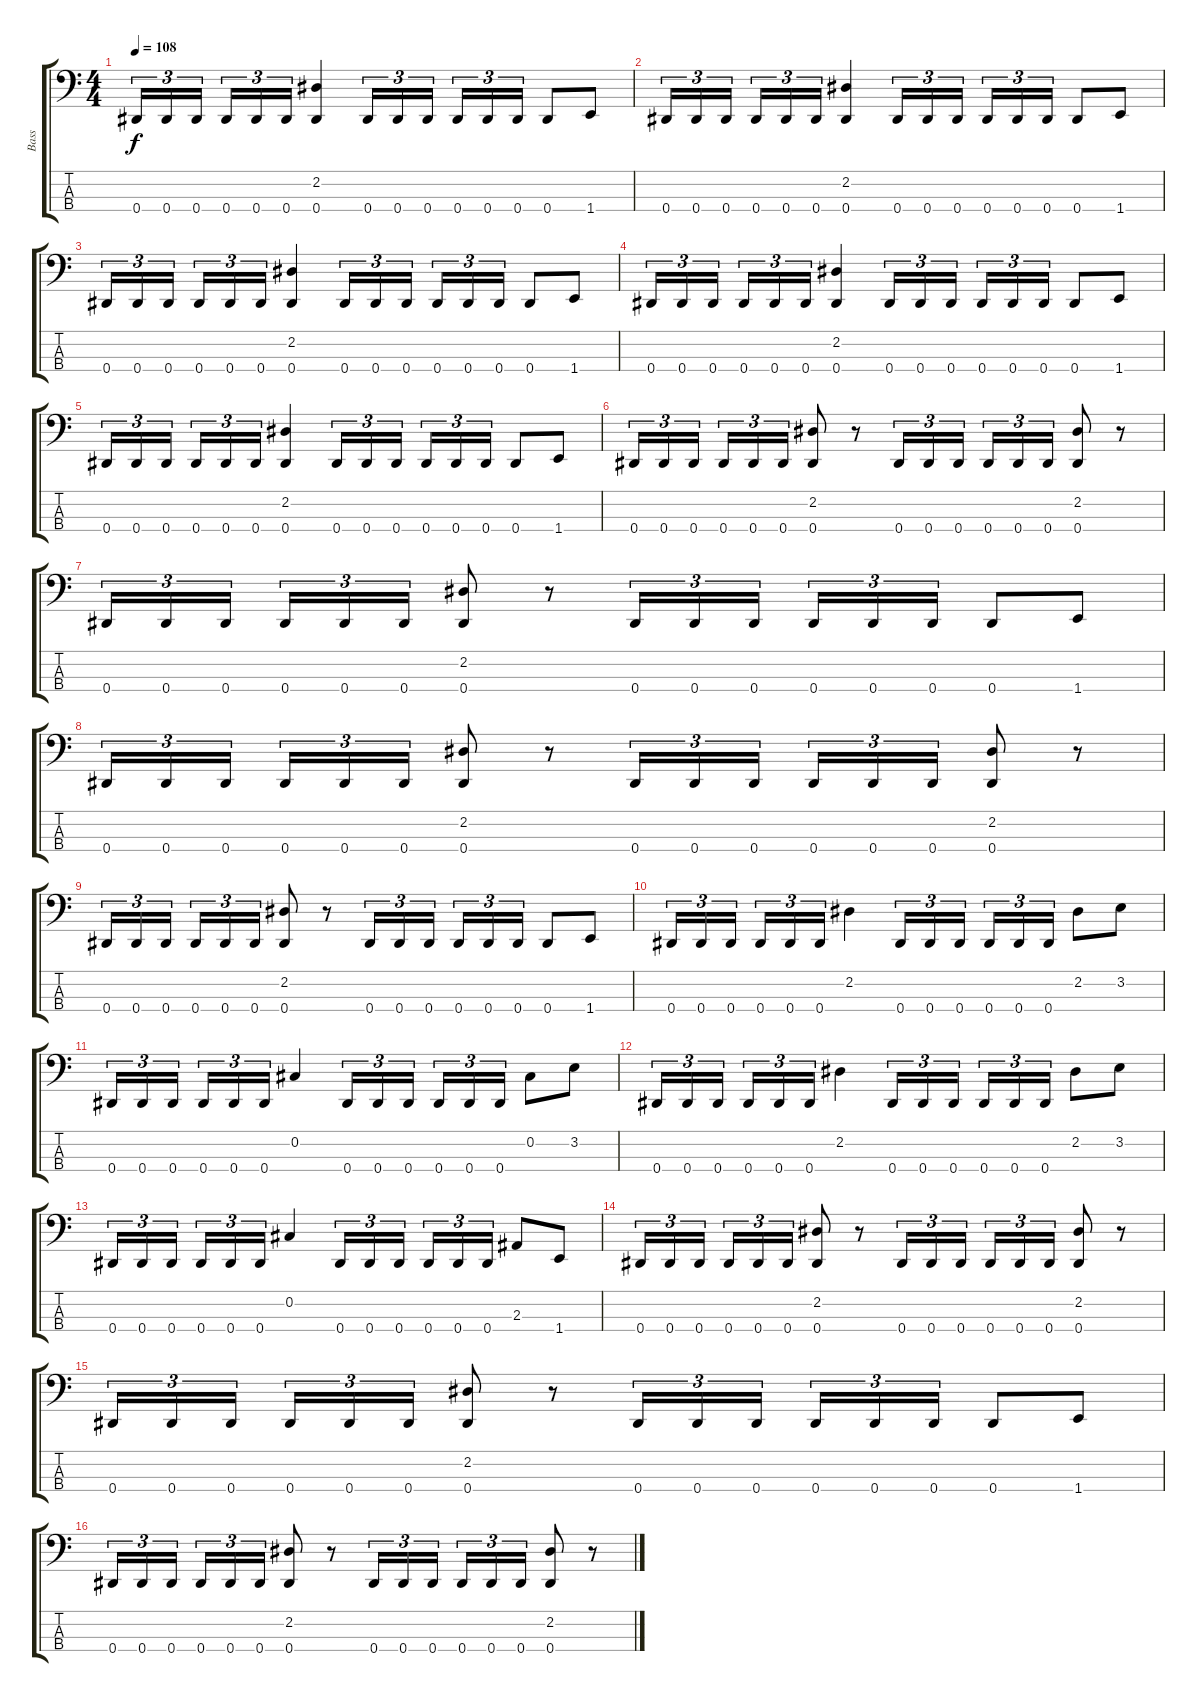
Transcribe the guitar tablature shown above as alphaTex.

\track ("Bass" "Bass") {instrument acousticguitarnylon}
\staff {score tabs}
\tuning (Gb2 Db2 Ab1 Eb1) {hide}
\ts (4 4)
\tempo 108
\clef f4
\ks c
0.4.16{tu (3 2) dy f} 0.4.16{tu (3 2)} 0.4.16{tu (3 2)} 0.4.16{tu (3 2)} 0.4.16{tu (3 2)} 0.4.16{tu (3 2)} (2.2 0.4).4 0.4.16{tu (3 2)} 0.4.16{tu (3 2)} 0.4.16{tu (3 2)} 0.4.16{tu (3 2)} 0.4.16{tu (3 2)} 0.4.16{tu (3 2)} 0.4.8 1.4.8 |
0.4.16{tu (3 2)} 0.4.16{tu (3 2)} 0.4.16{tu (3 2)} 0.4.16{tu (3 2)} 0.4.16{tu (3 2)} 0.4.16{tu (3 2)} (2.2 0.4).4 0.4.16{tu (3 2)} 0.4.16{tu (3 2)} 0.4.16{tu (3 2)} 0.4.16{tu (3 2)} 0.4.16{tu (3 2)} 0.4.16{tu (3 2)} 0.4.8 1.4.8 |
0.4.16{tu (3 2)} 0.4.16{tu (3 2)} 0.4.16{tu (3 2)} 0.4.16{tu (3 2)} 0.4.16{tu (3 2)} 0.4.16{tu (3 2)} (2.2 0.4).4 0.4.16{tu (3 2)} 0.4.16{tu (3 2)} 0.4.16{tu (3 2)} 0.4.16{tu (3 2)} 0.4.16{tu (3 2)} 0.4.16{tu (3 2)} 0.4.8 1.4.8 |
0.4.16{tu (3 2)} 0.4.16{tu (3 2)} 0.4.16{tu (3 2)} 0.4.16{tu (3 2)} 0.4.16{tu (3 2)} 0.4.16{tu (3 2)} (2.2 0.4).4 0.4.16{tu (3 2)} 0.4.16{tu (3 2)} 0.4.16{tu (3 2)} 0.4.16{tu (3 2)} 0.4.16{tu (3 2)} 0.4.16{tu (3 2)} 0.4.8 1.4.8 |
0.4.16{tu (3 2)} 0.4.16{tu (3 2)} 0.4.16{tu (3 2)} 0.4.16{tu (3 2)} 0.4.16{tu (3 2)} 0.4.16{tu (3 2)} (2.2 0.4).4 0.4.16{tu (3 2)} 0.4.16{tu (3 2)} 0.4.16{tu (3 2)} 0.4.16{tu (3 2)} 0.4.16{tu (3 2)} 0.4.16{tu (3 2)} 0.4.8 1.4.8 |
0.4.16{tu (3 2)} 0.4.16{tu (3 2)} 0.4.16{tu (3 2)} 0.4.16{tu (3 2)} 0.4.16{tu (3 2)} 0.4.16{tu (3 2)} (2.2 0.4).8 r.8 0.4.16{tu (3 2)} 0.4.16{tu (3 2)} 0.4.16{tu (3 2)} 0.4.16{tu (3 2)} 0.4.16{tu (3 2)} 0.4.16{tu (3 2)} (2.2 0.4).8 r.8 |
0.4.16{tu (3 2)} 0.4.16{tu (3 2)} 0.4.16{tu (3 2)} 0.4.16{tu (3 2)} 0.4.16{tu (3 2)} 0.4.16{tu (3 2)} (2.2 0.4).8 r.8 0.4.16{tu (3 2)} 0.4.16{tu (3 2)} 0.4.16{tu (3 2)} 0.4.16{tu (3 2)} 0.4.16{tu (3 2)} 0.4.16{tu (3 2)} 0.4.8 1.4.8 |
0.4.16{tu (3 2)} 0.4.16{tu (3 2)} 0.4.16{tu (3 2)} 0.4.16{tu (3 2)} 0.4.16{tu (3 2)} 0.4.16{tu (3 2)} (2.2 0.4).8 r.8 0.4.16{tu (3 2)} 0.4.16{tu (3 2)} 0.4.16{tu (3 2)} 0.4.16{tu (3 2)} 0.4.16{tu (3 2)} 0.4.16{tu (3 2)} (2.2 0.4).8 r.8 |
0.4.16{tu (3 2)} 0.4.16{tu (3 2)} 0.4.16{tu (3 2)} 0.4.16{tu (3 2)} 0.4.16{tu (3 2)} 0.4.16{tu (3 2)} (2.2 0.4).8 r.8 0.4.16{tu (3 2)} 0.4.16{tu (3 2)} 0.4.16{tu (3 2)} 0.4.16{tu (3 2)} 0.4.16{tu (3 2)} 0.4.16{tu (3 2)} 0.4.8 1.4.8 |
0.4.16{tu (3 2)} 0.4.16{tu (3 2)} 0.4.16{tu (3 2)} 0.4.16{tu (3 2)} 0.4.16{tu (3 2)} 0.4.16{tu (3 2)} 2.2.4 0.4.16{tu (3 2)} 0.4.16{tu (3 2)} 0.4.16{tu (3 2)} 0.4.16{tu (3 2)} 0.4.16{tu (3 2)} 0.4.16{tu (3 2)} 2.2.8 3.2.8 |
0.4.16{tu (3 2)} 0.4.16{tu (3 2)} 0.4.16{tu (3 2)} 0.4.16{tu (3 2)} 0.4.16{tu (3 2)} 0.4.16{tu (3 2)} 0.2.4 0.4.16{tu (3 2)} 0.4.16{tu (3 2)} 0.4.16{tu (3 2)} 0.4.16{tu (3 2)} 0.4.16{tu (3 2)} 0.4.16{tu (3 2)} 0.2.8 3.2.8 |
0.4.16{tu (3 2)} 0.4.16{tu (3 2)} 0.4.16{tu (3 2)} 0.4.16{tu (3 2)} 0.4.16{tu (3 2)} 0.4.16{tu (3 2)} 2.2.4 0.4.16{tu (3 2)} 0.4.16{tu (3 2)} 0.4.16{tu (3 2)} 0.4.16{tu (3 2)} 0.4.16{tu (3 2)} 0.4.16{tu (3 2)} 2.2.8 3.2.8 |
0.4.16{tu (3 2)} 0.4.16{tu (3 2)} 0.4.16{tu (3 2)} 0.4.16{tu (3 2)} 0.4.16{tu (3 2)} 0.4.16{tu (3 2)} 0.2.4 0.4.16{tu (3 2)} 0.4.16{tu (3 2)} 0.4.16{tu (3 2)} 0.4.16{tu (3 2)} 0.4.16{tu (3 2)} 0.4.16{tu (3 2)} 2.3.8 1.4.8 |
0.4.16{tu (3 2)} 0.4.16{tu (3 2)} 0.4.16{tu (3 2)} 0.4.16{tu (3 2)} 0.4.16{tu (3 2)} 0.4.16{tu (3 2)} (2.2 0.4).8 r.8 0.4.16{tu (3 2)} 0.4.16{tu (3 2)} 0.4.16{tu (3 2)} 0.4.16{tu (3 2)} 0.4.16{tu (3 2)} 0.4.16{tu (3 2)} (2.2 0.4).8 r.8 |
0.4.16{tu (3 2)} 0.4.16{tu (3 2)} 0.4.16{tu (3 2)} 0.4.16{tu (3 2)} 0.4.16{tu (3 2)} 0.4.16{tu (3 2)} (2.2 0.4).8 r.8 0.4.16{tu (3 2)} 0.4.16{tu (3 2)} 0.4.16{tu (3 2)} 0.4.16{tu (3 2)} 0.4.16{tu (3 2)} 0.4.16{tu (3 2)} 0.4.8 1.4.8 |
0.4.16{tu (3 2)} 0.4.16{tu (3 2)} 0.4.16{tu (3 2)} 0.4.16{tu (3 2)} 0.4.16{tu (3 2)} 0.4.16{tu (3 2)} (2.2 0.4).8 r.8 0.4.16{tu (3 2)} 0.4.16{tu (3 2)} 0.4.16{tu (3 2)} 0.4.16{tu (3 2)} 0.4.16{tu (3 2)} 0.4.16{tu (3 2)} (2.2 0.4).8 r.8
